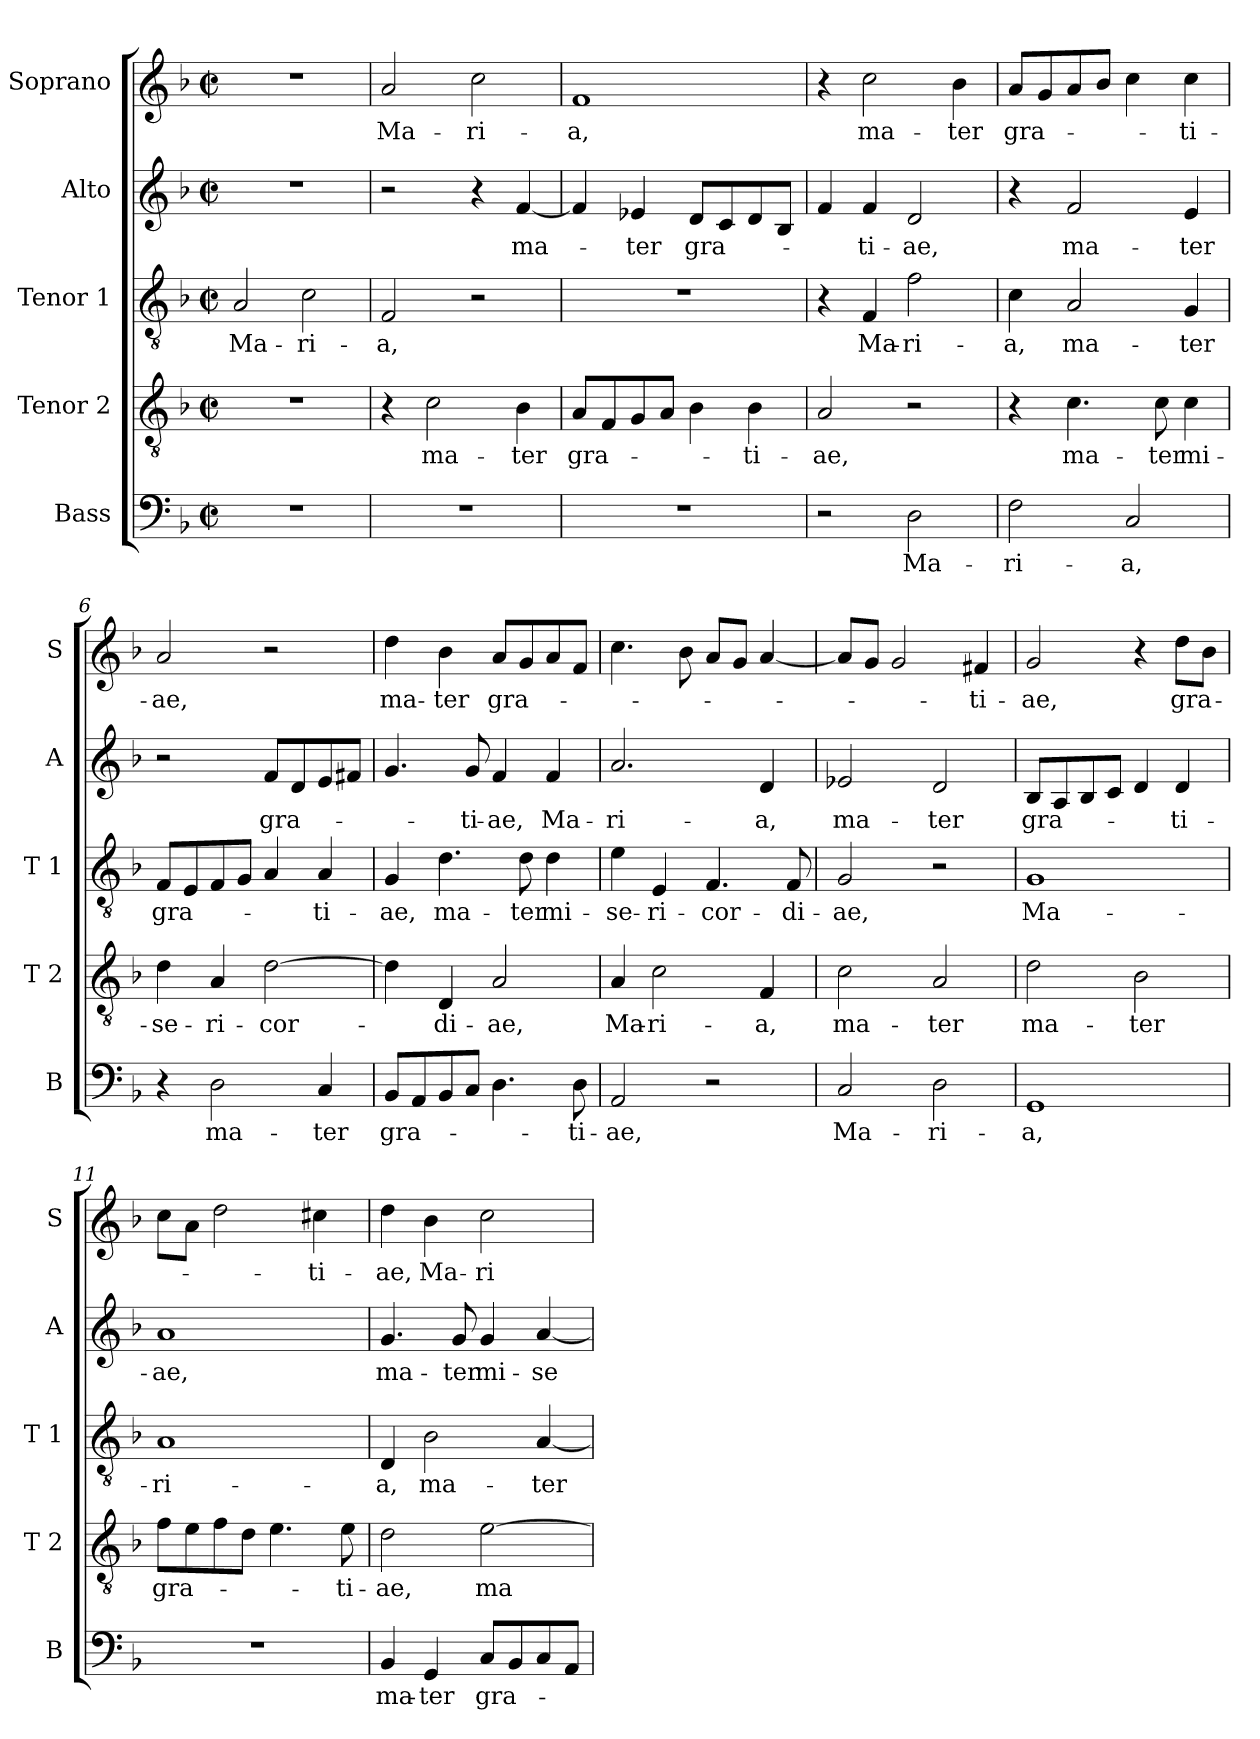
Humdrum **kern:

**kern	**text	**kern	**text	**kern	**text	**kern	**text	**kern	**text
*part5	*part5	*part4	*part4	*part3	*part3	*part2	*part2	*part1	*part1
*staff5	*staff5	*staff4	*staff4	*staff3	*staff3	*staff2	*staff2	*staff1	*staff1
*I"Bass	*	*I"Tenor 2	*	*I"Tenor 1	*	*I"Alto	*	*I"Soprano	*
*I'B	*	*I'T 2	*	*I'T 1	*	*I'A	*	*I'S	*
*clefF4	*	*clefGv2	*	*clefGv2	*	*clefG2	*	*clefG2	*
*k[b-]	*	*k[b-]	*	*k[b-]	*	*k[b-]	*	*k[b-]	*
*F:	*	*F:	*	*F:	*	*F:	*	*F:	*
*M2/2	*	*M2/2	*	*M2/2	*	*M2/2	*	*M2/2	*
*met(c|)	*	*met(c|)	*	*met(c|)	*	*met(c|)	*	*met(c|)	*
=1	=1	=1	=1	=1	=1	=1	=1	=1	=1
1r	.	1r	.	2A/	Ma-	1r	.	1r	.
.	.	.	.	2c\	-ri-	.	.	.	.
=2	=2	=2	=2	=2	=2	=2	=2	=2	=2
1r	.	4r	.	2F/	-a,	2r	.	2a/	Ma-
.	.	2c\	ma-	.	.	.	.	.	.
.	.	.	.	2r	.	4r	.	2cc\	-ri-
.	.	4B-\	-ter	.	.	[4f/	ma-	.	.
=3	=3	=3	=3	=3	=3	=3	=3	=3	=3
1r	.	8A/L	gra-	1r	.	4f/]	.	1f	-a,
.	.	8F/	.	.	.	.	.	.	.
.	.	8G/	.	.	.	4e-X/	-ter	.	.
.	.	8A/J	.	.	.	.	.	.	.
.	.	4B-\	.	.	.	8d/L	gra-	.	.
.	.	.	.	.	.	8c/	.	.	.
.	.	4B-\	-ti-	.	.	8d/	.	.	.
.	.	.	.	.	.	8B-/J	.	.	.
=4	=4	=4	=4	=4	=4	=4	=4	=4	=4
2r	.	2A/	-ae,	4r	.	4f/	.	4r	.
.	.	.	.	4F/	Ma-	4f/	-ti-	2cc\	ma-
2D\	Ma-	2r	.	2f\	-ri-	2d/	-ae,	.	.
.	.	.	.	.	.	.	.	4b-\	-ter
!!LO:LB:g=z
=5	=5	=5	=5	=5	=5	=5	=5	=5	=5
2F\	-ri-	4r	.	4c\	-a,	4r	.	8a/L	gra-
.	.	.	.	.	.	.	.	8g/	.
.	.	4.c\	ma-	2A/	ma-	2f/	ma-	8a/	.
.	.	.	.	.	.	.	.	8b-/J	.
2C/	-a,	.	.	.	.	.	.	4cc\	.
.	.	8c\	-ter	.	.	.	.	.	.
.	.	4c\	mi-	4G/	-ter	4e/	-ter	4cc\	-ti-
=6	=6	=6	=6	=6	=6	=6	=6	=6	=6
4r	.	4d\	-se-	8F/L	gra-	2r	.	2a/	-ae,
.	.	.	.	8E/	.	.	.	.	.
2D\	ma-	4A/	-ri-	8F/	.	.	.	.	.
.	.	.	.	8G/J	.	.	.	.	.
.	.	[2d\	-cor-	4A/	.	8f/L	gra-	2r	.
.	.	.	.	.	.	8d/	.	.	.
4C/	-ter	.	.	4A/	-ti-	8e/	.	.	.
.	.	.	.	.	.	8f#X/J	.	.	.
=7	=7	=7	=7	=7	=7	=7	=7	=7	=7
8BB-/L	gra-	4d\]	.	4G/	-ae,	4.g/	.	4dd\	ma-
8AA/	.	.	.	.	.	.	.	.	.
8BB-/	.	4D/	-di-	4.d\	ma-	.	.	4b-\	-ter
8C/J	.	.	.	.	.	8g/	-ti-	.	.
4.D\	.	2A/	-ae,	.	.	4f/	-ae,	8a/L	gra-
.	.	.	.	8d\	-ter	.	.	8g/	.
.	.	.	.	4d\	mi-	4f/	Ma-	8a/	.
8D\	-ti-	.	.	.	.	.	.	8f/J	.
=8	=8	=8	=8	=8	=8	=8	=8	=8	=8
2AA/	-ae,	4A/	Ma-	4e\	-se-	2.a/	-ri-	4.cc\	.
.	.	2c\	-ri-	4E/	-ri-	.	.	.	.
.	.	.	.	.	.	.	.	8b-\	.
2r	.	.	.	4.F/	-cor-	.	.	8a/L	.
.	.	.	.	.	.	.	.	8g/J	.
.	.	4F/	-a,	.	.	4d/	-a,	[4a/	.
.	.	.	.	8F/	-di-	.	.	.	.
!!LO:PB:g=z
=9	=9	=9	=9	=9	=9	=9	=9	=9	=9
2C/	Ma-	2c\	ma-	2G/	-ae,	2e-X/	ma-	8a/L]	.
.	.	.	.	.	.	.	.	8g/J	.
.	.	.	.	.	.	.	.	2g/	.
2D\	-ri-	2A/	-ter	2r	.	2d/	-ter	.	.
.	.	.	.	.	.	.	.	4f#X/	-ti-
=10	=10	=10	=10	=10	=10	=10	=10	=10	=10
1GG	-a,	2d\	ma-	1G	Ma-	8B-/L	gra-	2g/	-ae,
.	.	.	.	.	.	8A/	.	.	.
.	.	.	.	.	.	8B-/	.	.	.
.	.	.	.	.	.	8c/J	.	.	.
.	.	2B-\	-ter	.	.	4d/	.	4r	.
.	.	.	.	.	.	4d/	-ti-	8dd\L	gra-
.	.	.	.	.	.	.	.	8b-\J	.
=11	=11	=11	=11	=11	=11	=11	=11	=11	=11
1r	.	8f\L	gra-	1A	-ri-	1a	-ae,	8cc\L	.
.	.	8e\	.	.	.	.	.	8a\J	.
.	.	8f\	.	.	.	.	.	2dd\	.
.	.	8d\J	.	.	.	.	.	.	.
.	.	4.e\	.	.	.	.	.	.	.
.	.	.	.	.	.	.	.	4cc#X\	-ti-
.	.	8e\	-ti-	.	.	.	.	.	.
=12	=12	=12	=12	=12	=12	=12	=12	=12	=12
4BB-/	ma-	2d\	-ae,	4D/	-a,	4.g/	ma-	4dd\	-ae,
4GG/	-ter	.	.	2B-\	ma-	.	.	4b-\	Ma-
.	.	.	.	.	.	8g/	-ter	.	.
8C/L	gra-	[2e\	ma-	.	.	4g/	mi-	2cc\	-ri-
8BB-/	.	.	.	.	.	.	.	.	.
8C/	.	.	.	[4A/	-ter	[4a/	-se-	.	.
8AA/J	.	.	.	.	.	.	.	.	.
=	=	=	=	=	=	=	=	=	=
*-	*-	*-	*-	*-	*-	*-	*-	*-	*-
